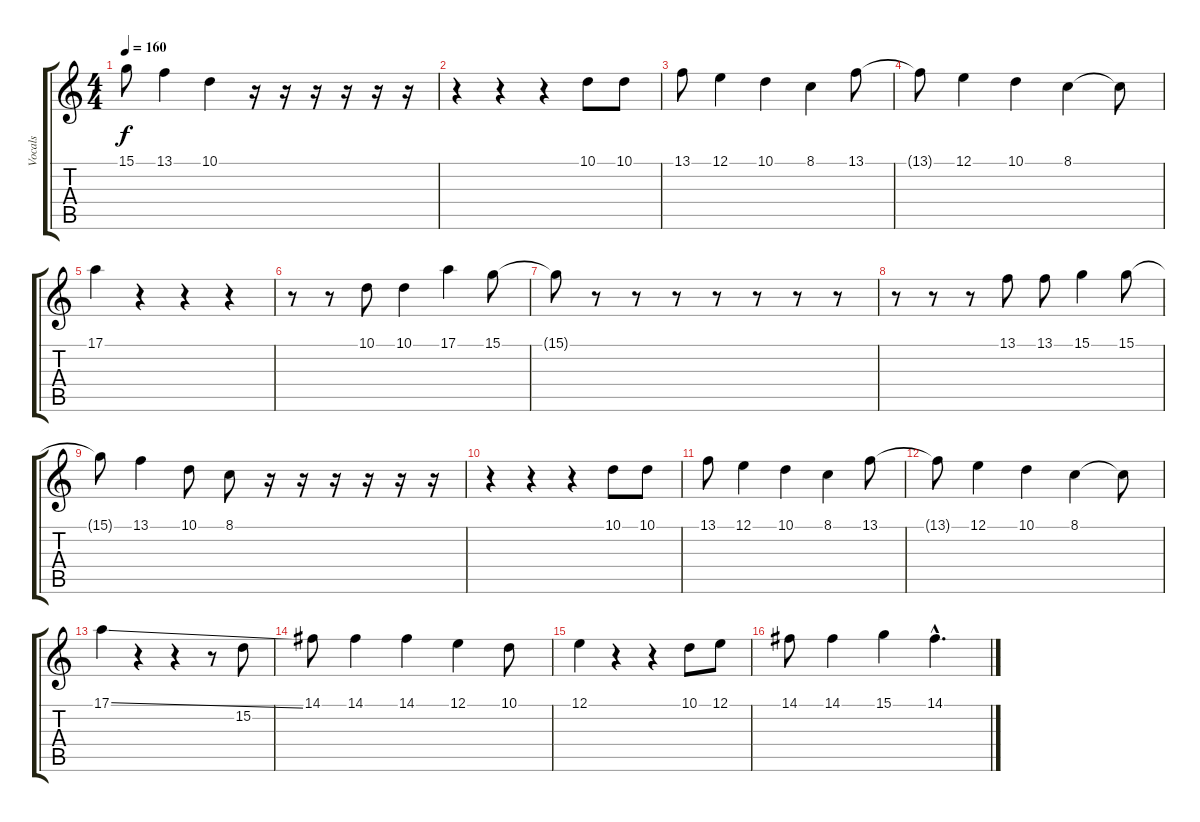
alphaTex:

\track ("Vocals" "Vocals") {instrument lead2sawtooth}
\staff {score tabs}
\tuning (E4 B3 G3 D3 A2 D2) {hide}
\ts (4 4)
\tempo 160
\clef g2
\ks c
15.1{t}.8{dy f} 13.1.4 10.1.4 r.16 r.16 r.16 r.16 r.16 r.16 |
r.4 r.4 r.4 10.1.8 10.1.8 |
13.1.8 12.1.4 10.1.4 8.1.4 13.1.8 |
13.1{t}.8 12.1.4 10.1.4 8.1.4 8.1{t}.8 |
17.1.4 r.4 r.4 r.4 |
r.8 r.8 10.1.8 10.1.4 17.1.4 15.1.8 |
15.1{t}.8 r.8 r.8 r.8 r.8 r.8 r.8 r.8 |
r.8 r.8 r.8 13.1.8 13.1.8 15.1.4 15.1.8 |
15.1{t}.8 13.1.4 10.1.8 8.1.8 r.16 r.16 r.16 r.16 r.16 r.16 |
r.4 r.4 r.4 10.1.8 10.1.8 |
13.1.8 12.1.4 10.1.4 8.1.4 13.1.8 |
13.1{t}.8 12.1.4 10.1.4 8.1.4 8.1{t}.8 |
17.1{ss}.4 r.4 r.4 r.8 15.2.8 |
14.1.8 14.1.4 14.1.4 12.1.4 10.1.8 |
12.1.4 r.4 r.4 10.1.8 12.1.8 |
14.1.8 14.1.4 15.1.4 14.1{hac}.4{d}
